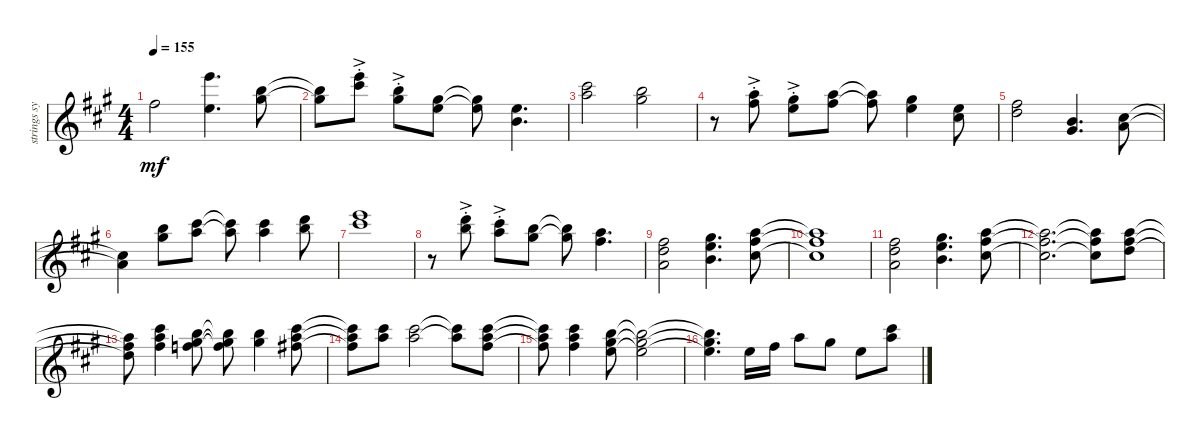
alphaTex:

\track ("strings synth" "strings sy") {instrument fx3crystal}
\staff {score}
\tuning (E4 B3 G3 D3 A2 E2 B1) {hide}
\ts (4 4)
\tempo 155
\clef g2
\ks a
14.1.2{dy mf} (24.1 17.2).4{d} (16.1 24.2).8 |
(16.1{t} 24.2{t}).8 (21.1{ac st} 29.2{ac st}).8 (19.1{ac st} 21.2{ac st}).8 (16.1 17.2).8 (16.1{t} 17.2{t}).8 (12.1 12.2).4{d} |
(17.1 26.2).2 (19.1 21.2).2 |
r.8 (14.1{ac st} 22.2{ac st}).8 (16.1{ac st} 17.2{ac st}).8 (14.1 22.2).8 (14.1{t} 22.2{t}).8 (16.1 17.2).4 (12.1 14.2).8 |
(10.1 19.2).2 (7.1 9.2).4{d} (5.1 14.2).8 |
(5.1{t} 14.2{t}).4 (16.1 24.2).8 (21.1 22.2).8 (21.1{t} 22.2{t}).8 (21.1 22.2).4 (19.1 27.2).8 |
(21.1 29.2).1 |
r.8 (19.1{ac st} 27.2{ac st}).8 (21.1{ac st} 22.2{ac st}).8 (19.1 21.2).8 (19.1{t} 21.2{t}).8 (17.1 19.2).4{d} |
(14.1 15.2 14.3).2 (7.1 17.2 25.3).4{d} (17.1 19.2 18.3).8 |
(17.1{t} 19.2{t} 18.3{t}).1 |
(14.1 15.2 14.3).2 (7.1 17.2 25.3).4{d} (17.1 19.2 18.3).8 |
(17.1{t} 19.2{t} 18.3{t}).2{d} (17.1{t} 19.2{t} 18.3{t}).8 (10.1 19.2 26.3).8 |
(10.1{t} 19.2{t} 26.3{t}).8 (14.1 22.2 30.3).4 (19.1 21.2 22.3).8 (19.1{t} 21.2{t} 22.3{t}).8 (16.1 24.2).4 (21.1 22.2 23.3).8 |
(21.1{t} 22.2{t} 23.3{t}).8 (17.1 26.2).8 (17.1 26.2).2 (17.1{t} 26.2{t}).8 (21.1 22.2 23.3).8 |
(21.1{t} 22.2{t} 23.3{t}).8 (21.1 22.2 23.3).4 (12.1 21.2 28.3).8 (12.1{t} 21.2{t} 28.3{t}).2 |
(12.1{t} 21.2{t} 28.3{t}).4{d} 12.1.16 14.1.16 17.1.8 16.1.8 12.1.8 (17.1 26.2).8
